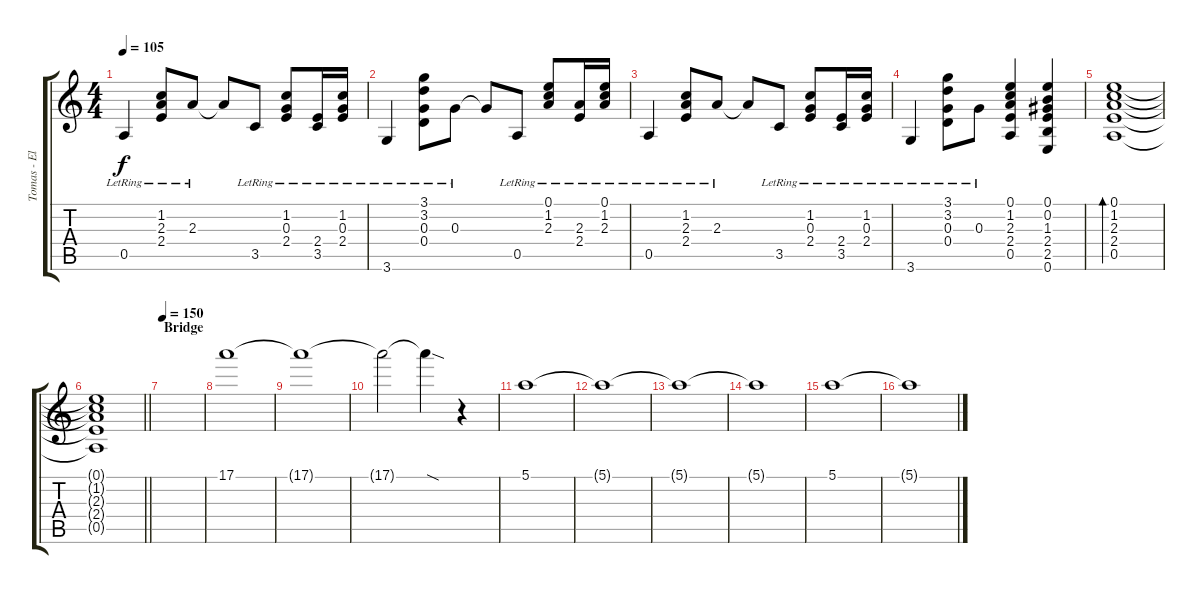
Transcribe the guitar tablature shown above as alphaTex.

\track ("Tomas - Elec. Guitar" "Tomas - El") {instrument electricguitarclean}
\staff {score tabs}
\tuning (E4 B3 G3 D3 A2 E2) {hide}
\ts (4 4)
\tempo 105
\clef g2
\ks c
0.5{lr}.4{dy f volume 11} (1.2{lr} 2.3{lr} 2.4{lr}).8 2.3{lr}.8 2.3{t}.8 3.5{lr}.8 (1.2{lr} 0.3{lr} 2.4{lr}).8 (2.4{lr} 3.5{lr}).16 (1.2{lr} 0.3{lr} 2.4{lr}).16 |
3.6{lr}.4 (3.1{lr} 3.2{lr} 0.3{lr} 0.4{lr}).8 0.3{lr}.8 0.3{t}.8 0.5{lr}.8 (0.1{lr} 1.2{lr} 2.3{lr}).8 (2.3{lr} 2.4{lr}).16 (0.1{lr} 1.2{lr} 2.3{lr}).16 |
0.5{lr}.4 (1.2{lr} 2.3{lr} 2.4{lr}).8 2.3{lr}.8 2.3{t}.8 3.5{lr}.8 (1.2{lr} 0.3{lr} 2.4{lr}).8 (2.4{lr} 3.5{lr}).16 (1.2{lr} 0.3{lr} 2.4{lr}).16 |
3.6{lr}.4 (3.1{lr} 3.2{lr} 0.3{lr} 0.4{lr}).8 0.3{lr}.8 (0.1 1.2 2.3 2.4 0.5).4 (0.1 0.2 1.3 2.4 2.5 0.6).4 |
(0.1 1.2 2.3 2.4 0.5).1{bd 480} |
\barLineRight lightlight
(0.1{t} 1.2{t} 2.3{t} 2.4{t} 0.5{t}).1 |
\section ("" "Bridge")
\tempo 150
|
17.1.1{volume 13 instrument distortionguitar} |
17.1{t}.1 |
17.1{t}.2 17.1{sod t}.4 r.4 |
5.1.1 |
5.1{t}.1 |
5.1{t}.1 |
5.1{t}.1 |
5.1.1 |
5.1{t}.1
